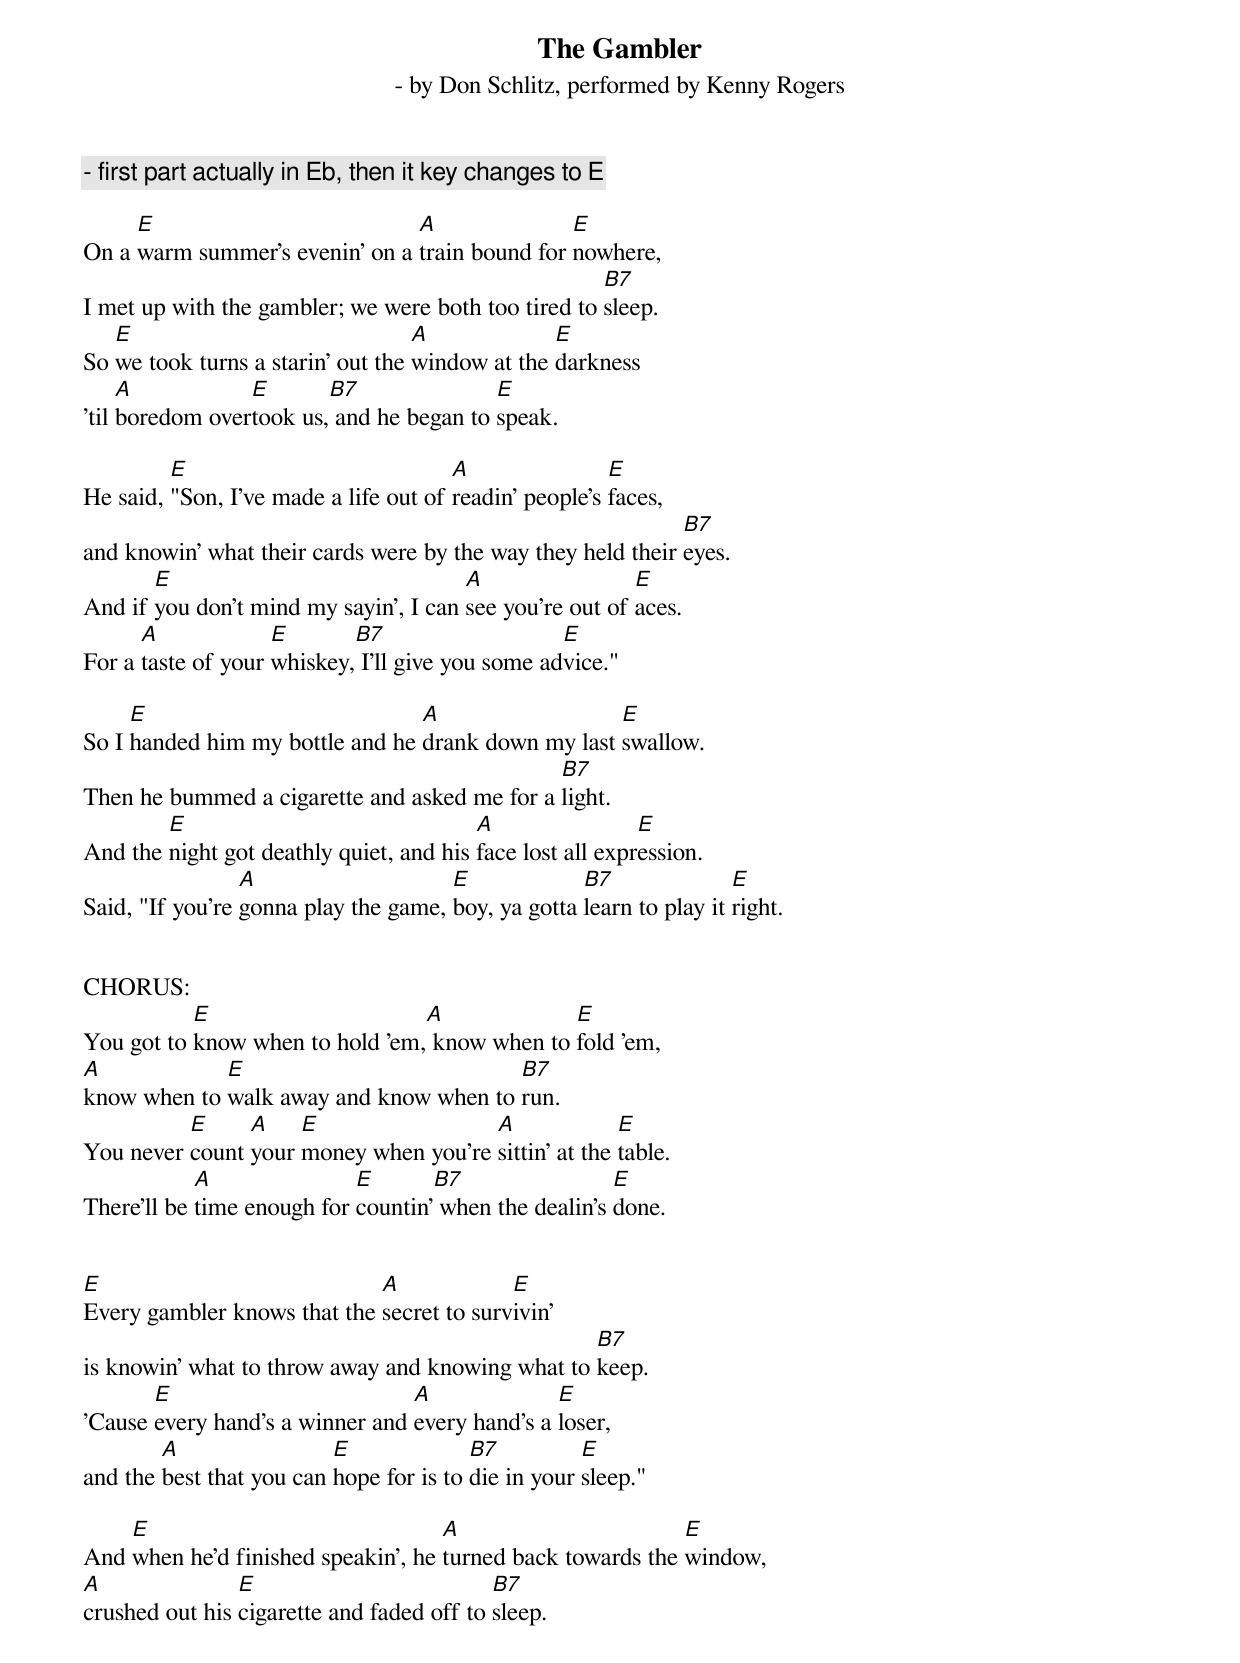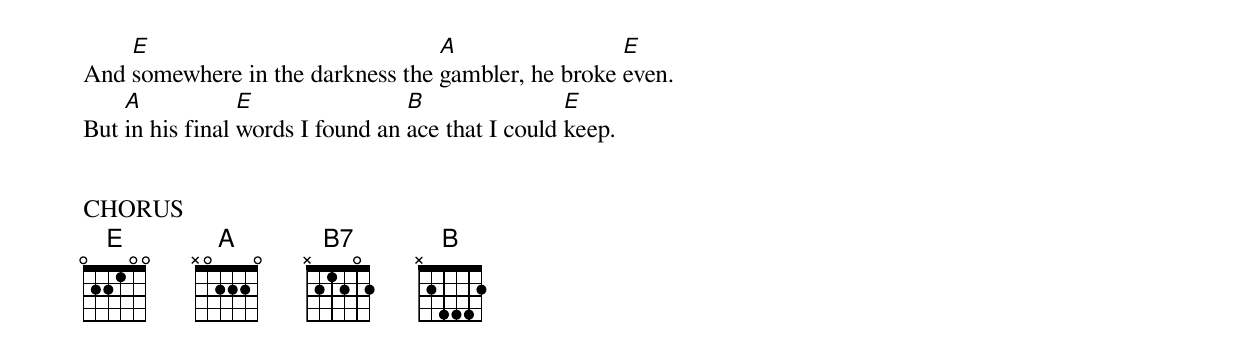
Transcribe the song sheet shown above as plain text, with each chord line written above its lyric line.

The Gambler
 - by Don Schlitz, performed by Kenny Rogers
 - first part actually in Eb, then it key changes to E

     E                          A               E
On a warm summer's evenin' on a train bound for nowhere,
                                                     B7
I met up with the gambler; we were both too tired to sleep.
   E                               A             E
So we took turns a starin' out the window at the darkness
     A           E       B7               E
'til boredom overtook us, and he began to speak.

         E                             A                E
He said, "Son, I've made a life out of readin' people's faces,
                                                             B7
and knowin' what their cards were by the way they held their eyes.
       E                               A                 E
And if you don't mind my sayin', I can see you're out of aces.
      A             E       B7                    E
For a taste of your whiskey, I'll give you some advice."

     E                           A                  E
So I handed him my bottle and he drank down my last swallow.
                                              B7
Then he bummed a cigarette and asked me for a light.
        E                                A                 E
And the night got deathly quiet, and his face lost all expression.
                 A                    E             B7               E
Said, "If you're gonna play the game, boy, ya gotta learn to play it right.


CHORUS:
           E                     A             E
You got to know when to hold 'em, know when to fold 'em,
A            E                          B7
know when to walk away and know when to run.
          E     A    E                 A              E
You never count your money when you're sittin' at the table.
            A               E       B7                 E
There'll be time enough for countin' when the dealin's done.


E                            A             E
Every gambler knows that the secret to survivin'
                                                  B7
is knowin' what to throw away and knowing what to keep.
       E                         A              E
'Cause every hand's a winner and every hand's a loser,
        A                 E              B7          E
and the best that you can hope for is to die in your sleep."

    E                               A                       E
And when he'd finished speakin', he turned back towards the window,
A               E                          B7
crushed out his cigarette and faded off to sleep.
    E                             A                 E
And somewhere in the darkness the gambler, he broke even.
    A            E                B                E
But in his final words I found an ace that I could keep.


CHORUS
